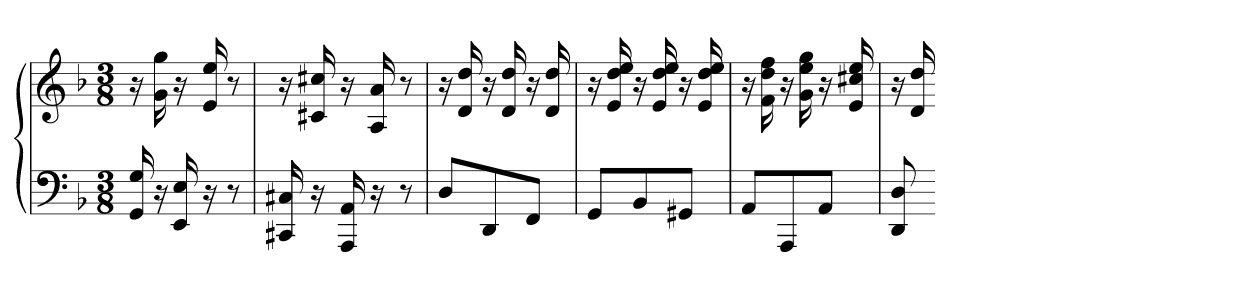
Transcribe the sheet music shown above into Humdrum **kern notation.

**kern	**kern
*part1	*part1
*staff2	*staff1
*clefF4	*clefG2
*k[b-]	*k[b-]
*d:	*d:
*M3/8	*M3/8
=	=
16GG 16G	16r
16r	16g 16gg
16EE 16E	16r
16r	16e 16ee
8r	8r
=140	=140
16CC#X 16C#X	16r
16r	16c#X 16cc#X
16AAA 16AA	16r
16r	16A 16a
8r	8r
=141	=141
8DL	16r
.	16d 16dd
8DD	16r
.	16d 16dd
8FFJ	16r
.	16d 16dd
=142	=142
8GGL	16r
.	16e 16dd 16ee
8BB-	16r
.	16e 16dd 16ee
8GG#XJ	16r
.	16e 16dd 16ee
=143	=143
8AAL	16r
.	16f 16dd 16ff
8AAA	16r
.	16g 16ee 16gg
8AAJ	16r
.	16e 16cc#X 16ee
=144	=144
8DD 8D	16r
.	16d 16dd
=-	=-
*-	*-
